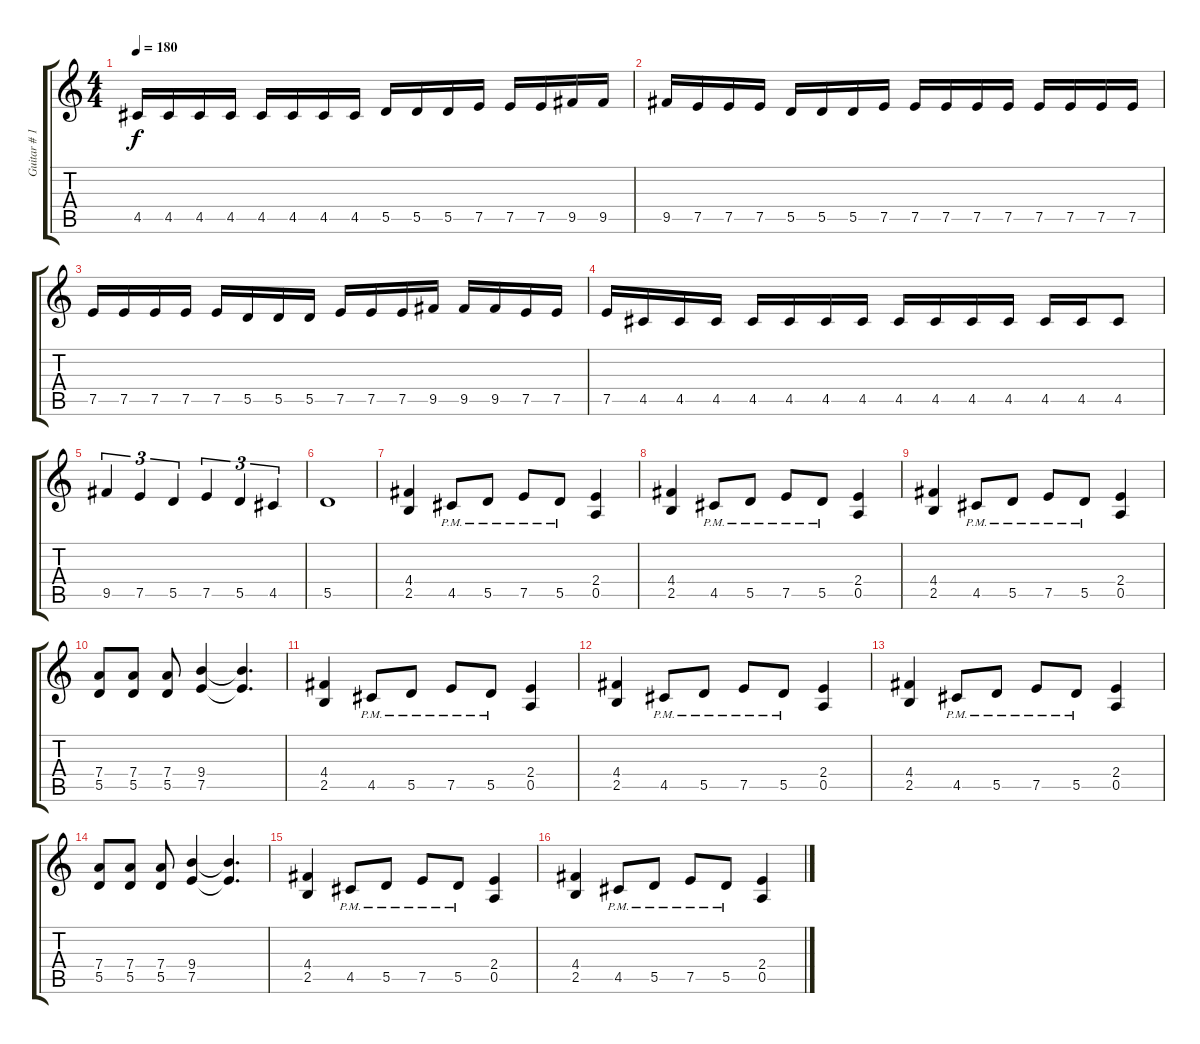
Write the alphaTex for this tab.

\track ("Guitar # 1" "Guitar # 1") {instrument overdrivenguitar}
\staff {score tabs}
\tuning (E4 B3 G3 D3 A2 E2) {hide}
\ts (4 4)
\tempo 180
\clef g2
\ks c
4.5.16{dy f} 4.5.16 4.5.16 4.5.16 4.5.16 4.5.16 4.5.16 4.5.16 5.5.16 5.5.16 5.5.16 7.5.16 7.5.16 7.5.16 9.5.16 9.5.16 |
9.5.16 7.5.16 7.5.16 7.5.16 5.5.16 5.5.16 5.5.16 7.5.16 7.5.16 7.5.16 7.5.16 7.5.16 7.5.16 7.5.16 7.5.16 7.5.16 |
7.5.16 7.5.16 7.5.16 7.5.16 7.5.16 5.5.16 5.5.16 5.5.16 7.5.16 7.5.16 7.5.16 9.5.16 9.5.16 9.5.16 7.5.16 7.5.16 |
7.5.16 4.5.16 4.5.16 4.5.16 4.5.16 4.5.16 4.5.16 4.5.16 4.5.16 4.5.16 4.5.16 4.5.16 4.5.16 4.5.16 4.5.8 |
9.5.4{tu (3 2)} 7.5.4{tu (3 2)} 5.5.4{tu (3 2)} 7.5.4{tu (3 2)} 5.5.4{tu (3 2)} 4.5.4{tu (3 2)} |
5.5.1 |
(4.4 2.5).4 4.5{pm}.8 5.5{pm}.8 7.5{pm}.8 5.5{pm}.8 (2.4 0.5).4 |
(4.4 2.5).4 4.5{pm}.8 5.5{pm}.8 7.5{pm}.8 5.5{pm}.8 (2.4 0.5).4 |
(4.4 2.5).4 4.5{pm}.8 5.5{pm}.8 7.5{pm}.8 5.5{pm}.8 (2.4 0.5).4 |
(7.4 5.5).8 (7.4 5.5).8 (7.4 5.5).8 (9.4 7.5).4 (9.4{t} 7.5{t}).4{d} |
(4.4 2.5).4 4.5{pm}.8 5.5{pm}.8 7.5{pm}.8 5.5{pm}.8 (2.4 0.5).4 |
(4.4 2.5).4 4.5{pm}.8 5.5{pm}.8 7.5{pm}.8 5.5{pm}.8 (2.4 0.5).4 |
(4.4 2.5).4 4.5{pm}.8 5.5{pm}.8 7.5{pm}.8 5.5{pm}.8 (2.4 0.5).4 |
(7.4 5.5).8 (7.4 5.5).8 (7.4 5.5).8 (9.4 7.5).4 (9.4{t} 7.5{t}).4{d} |
(4.4 2.5).4 4.5{pm}.8 5.5{pm}.8 7.5{pm}.8 5.5{pm}.8 (2.4 0.5).4 |
(4.4 2.5).4 4.5{pm}.8 5.5{pm}.8 7.5{pm}.8 5.5{pm}.8 (2.4 0.5).4
